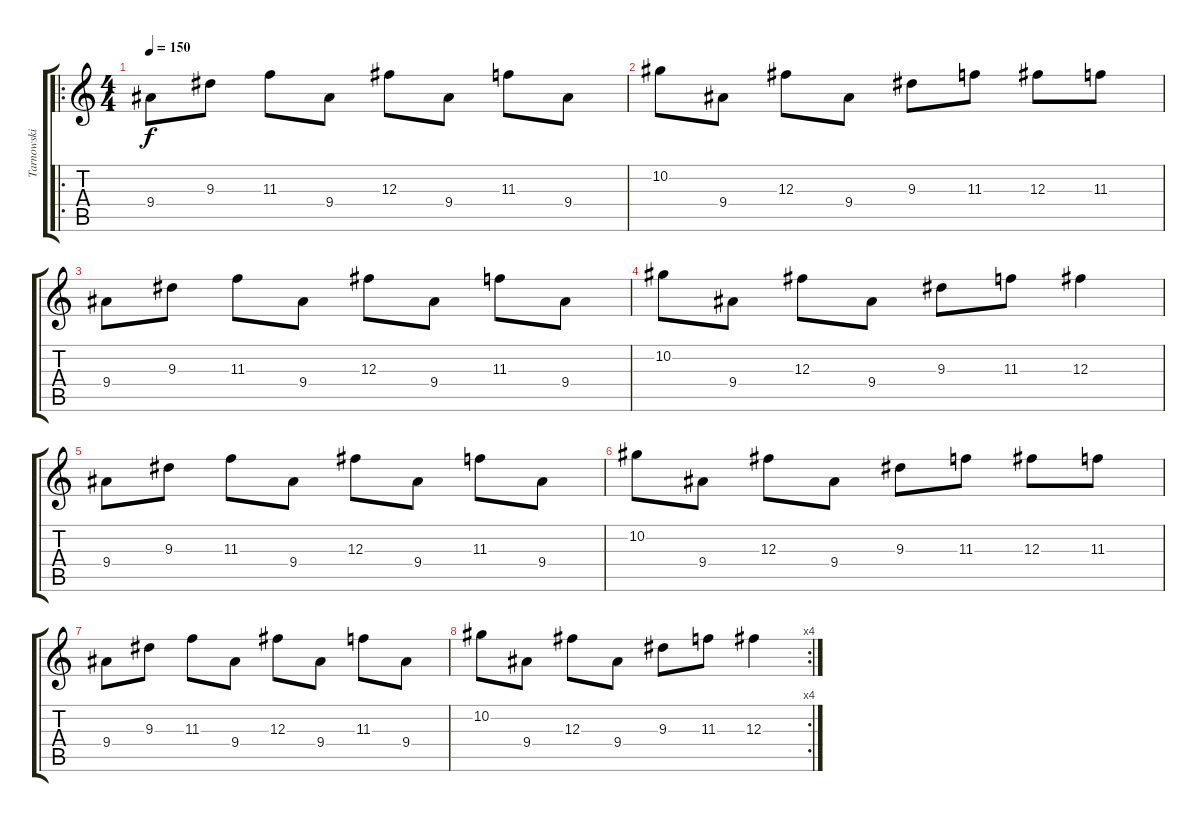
\track ("Tarnowski" "Tarnowski") {instrument distortionguitar}
\staff {score tabs}
\tuning (Eb4 Bb3 Gb3 Db3 Ab2 Eb2) {hide}
\ro
\ts (4 4)
\tempo 150
\clef g2
\ks c
9.4.8{dy f} 9.3.8 11.3.8 9.4.8 12.3.8 9.4.8 11.3.8 9.4.8 |
10.2.8 9.4.8 12.3.8 9.4.8 9.3.8 11.3.8 12.3.8 11.3.8 |
9.4.8 9.3.8 11.3.8 9.4.8 12.3.8 9.4.8 11.3.8 9.4.8 |
10.2.8 9.4.8 12.3.8 9.4.8 9.3.8 11.3.8 12.3.4 |
9.4.8 9.3.8 11.3.8 9.4.8 12.3.8 9.4.8 11.3.8 9.4.8 |
10.2.8 9.4.8 12.3.8 9.4.8 9.3.8 11.3.8 12.3.8 11.3.8 |
9.4.8 9.3.8 11.3.8 9.4.8 12.3.8 9.4.8 11.3.8 9.4.8 |
\rc 4
10.2.8 9.4.8 12.3.8 9.4.8 9.3.8 11.3.8 12.3.4
